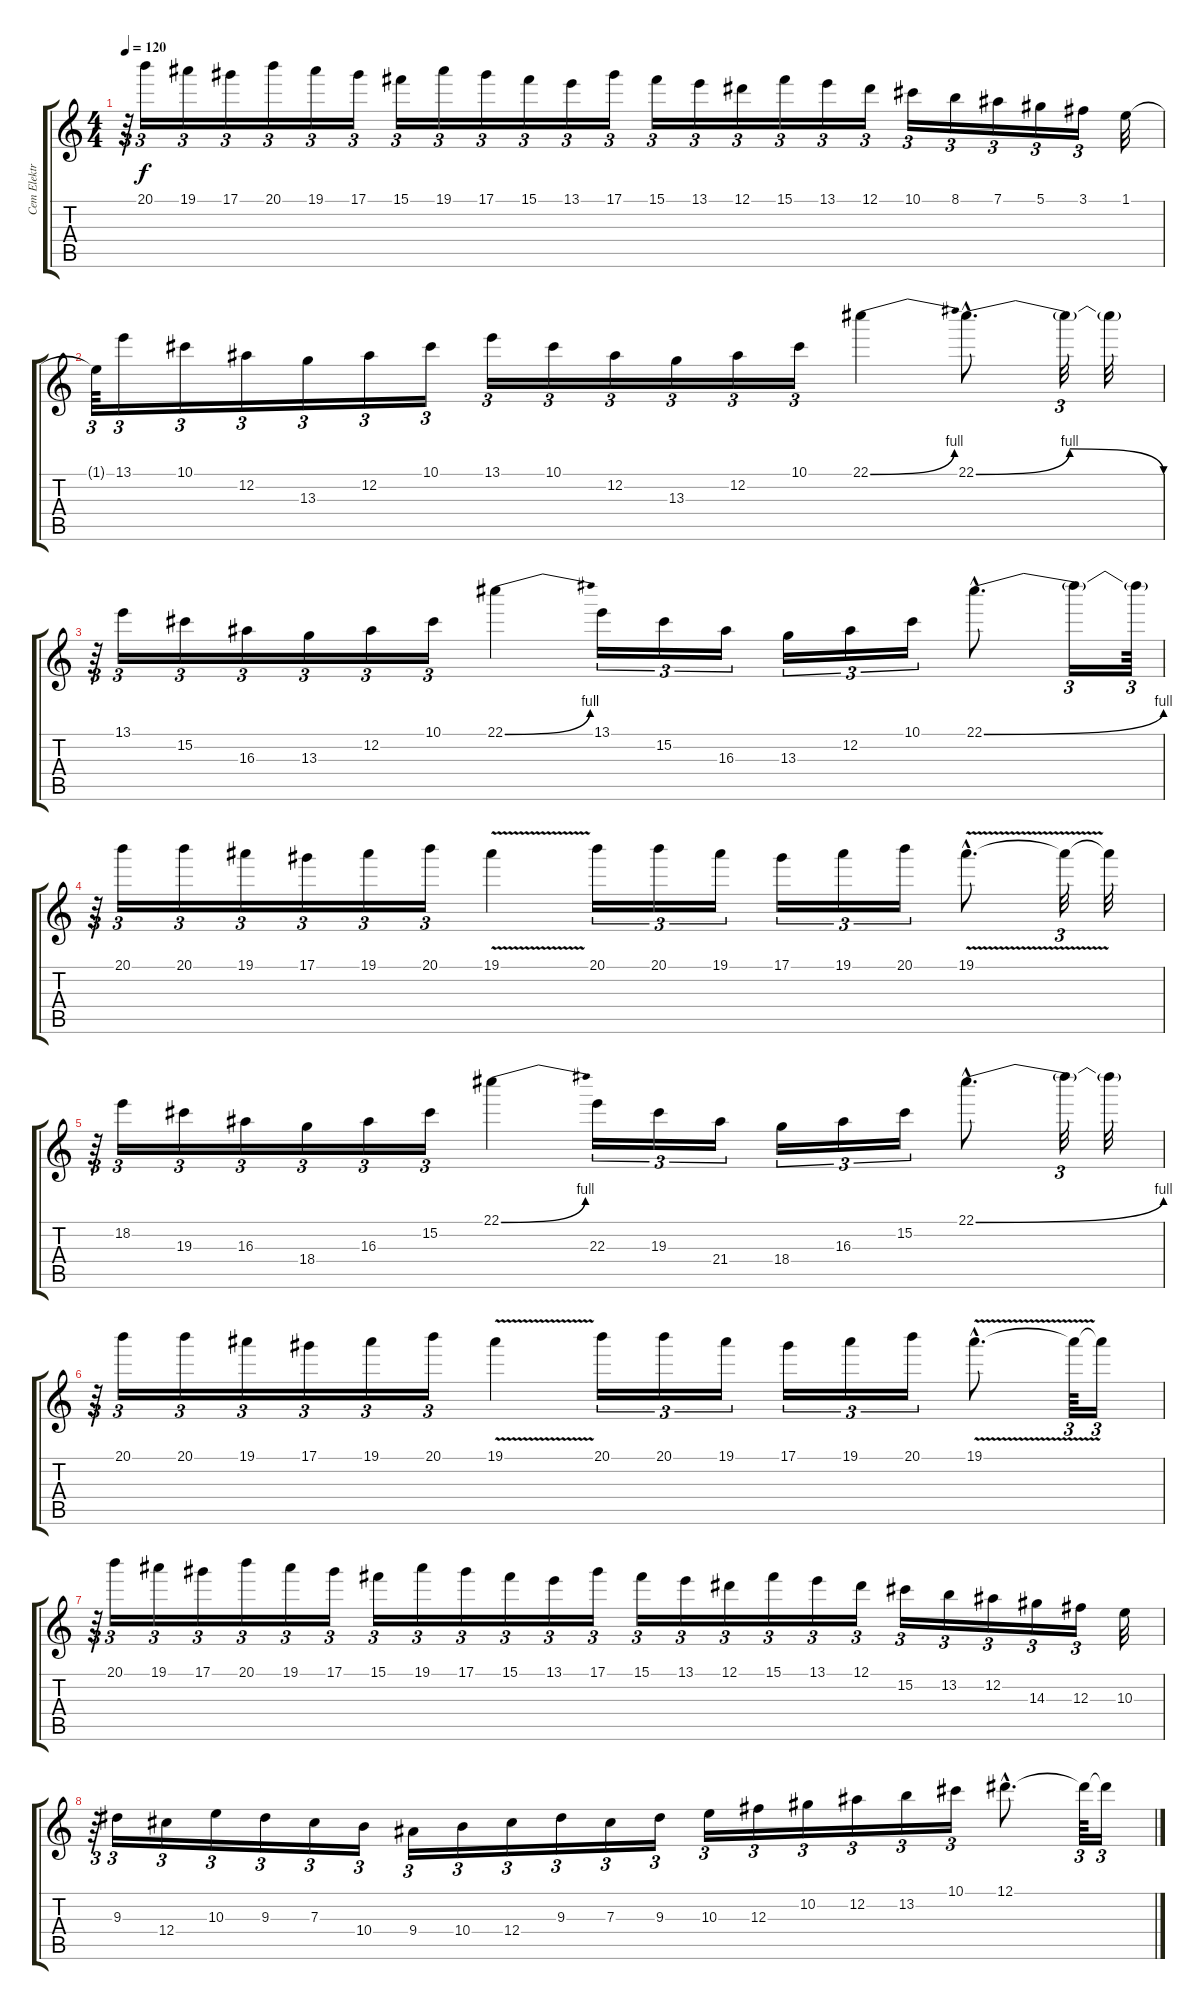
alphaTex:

\track ("Cem Elektro" "Cem Elektr") {instrument overdrivenguitar}
\staff {score tabs}
\tuning (Eb4 Bb3 Gb3 Db3 Ab2 Eb2) {hide}
\ts (4 4)
\tempo 120
\clef g2
\ks c
r.64{tu (3 2) dy f} 20.1.16{tu (3 2)} 19.1.16{tu (3 2)} 17.1.16{tu (3 2)} 20.1.16{tu (3 2)} 19.1.16{tu (3 2)} 17.1.16{tu (3 2)} 15.1.16{tu (3 2)} 19.1.16{tu (3 2)} 17.1.16{tu (3 2)} 15.1.16{tu (3 2)} 13.1.16{tu (3 2)} 17.1.16{tu (3 2)} 15.1.16{tu (3 2)} 13.1.16{tu (3 2)} 12.1.16{tu (3 2)} 15.1.16{tu (3 2)} 13.1.16{tu (3 2)} 12.1.16{tu (3 2)} 10.1.16{tu (3 2)} 8.1.16{tu (3 2)} 7.1.16{tu (3 2)} 5.1.16{tu (3 2)} 3.1.16{tu (3 2)} 1.1.32 |
1.1{t}.64{tu (3 2)} 13.1.16{tu (3 2)} 10.1.16{tu (3 2)} 12.2.16{tu (3 2)} 13.3.16{tu (3 2)} 12.2.16{tu (3 2)} 10.1.16{tu (3 2)} 13.1.16{tu (3 2)} 10.1.16{tu (3 2)} 12.2.16{tu (3 2)} 13.3.16{tu (3 2)} 12.2.16{tu (3 2)} 10.1.16{tu (3 2)} 22.1{be (bend 0 0 60 4)}.4 22.1{be (bendrelease 0 0 30 4 30 4 60 0) hac}.8{d} 22.1{t}.32{tu (3 2)} 22.1{t}.32 |
r.64{tu (3 2)} 13.1.16{tu (3 2)} 15.2.16{tu (3 2)} 16.3.16{tu (3 2)} 13.3.16{tu (3 2)} 12.2.16{tu (3 2)} 10.1.16{tu (3 2)} 22.1{be (bend 0 0 60 4)}.4 13.1.16{tu (3 2)} 15.2.16{tu (3 2)} 16.3.16{tu (3 2)} 13.3.16{tu (3 2)} 12.2.16{tu (3 2)} 10.1.16{tu (3 2)} 22.1{be (bend 0 0 60 4) hac}.8{d} 22.1{t}.16{tu (3 2)} 22.1{t}.64{tu (3 2)} |
r.64{tu (3 2)} 20.1.16{tu (3 2)} 20.1.16{tu (3 2)} 19.1.16{tu (3 2)} 17.1.16{tu (3 2)} 19.1.16{tu (3 2)} 20.1.16{tu (3 2)} 19.1{v}.4 20.1.16{tu (3 2)} 20.1.16{tu (3 2)} 19.1.16{tu (3 2)} 17.1.16{tu (3 2)} 19.1.16{tu (3 2)} 20.1.16{tu (3 2)} 19.1{v hac}.8{d} 19.1{t}.32{tu (3 2)} 19.1{t}.32 |
r.64{tu (3 2)} 18.2.16{tu (3 2)} 19.3.16{tu (3 2)} 16.3.16{tu (3 2)} 18.4.16{tu (3 2)} 16.3.16{tu (3 2)} 15.2.16{tu (3 2)} 22.1{be (bend 0 0 60 4)}.4 22.3.16{tu (3 2)} 19.3.16{tu (3 2)} 21.4.16{tu (3 2)} 18.4.16{tu (3 2)} 16.3.16{tu (3 2)} 15.2.16{tu (3 2)} 22.1{be (bend 0 0 60 4) hac}.8{d} 22.1{t}.32{tu (3 2)} 22.1{t}.32 |
r.64{tu (3 2)} 20.1.16{tu (3 2)} 20.1.16{tu (3 2)} 19.1.16{tu (3 2)} 17.1.16{tu (3 2)} 19.1.16{tu (3 2)} 20.1.16{tu (3 2)} 19.1{v}.4 20.1.16{tu (3 2)} 20.1.16{tu (3 2)} 19.1.16{tu (3 2)} 17.1.16{tu (3 2)} 19.1.16{tu (3 2)} 20.1.16{tu (3 2)} 19.1{v hac}.8{d} 19.1{t}.64{tu (3 2)} 19.1{t}.16{tu (3 2)} |
r.64{tu (3 2)} 20.1.16{tu (3 2)} 19.1.16{tu (3 2)} 17.1.16{tu (3 2)} 20.1.16{tu (3 2)} 19.1.16{tu (3 2)} 17.1.16{tu (3 2)} 15.1.16{tu (3 2)} 19.1.16{tu (3 2)} 17.1.16{tu (3 2)} 15.1.16{tu (3 2)} 13.1.16{tu (3 2)} 17.1.16{tu (3 2)} 15.1.16{tu (3 2)} 13.1.16{tu (3 2)} 12.1.16{tu (3 2)} 15.1.16{tu (3 2)} 13.1.16{tu (3 2)} 12.1.16{tu (3 2)} 15.2.16{tu (3 2)} 13.2.16{tu (3 2)} 12.2.16{tu (3 2)} 14.3.16{tu (3 2)} 12.3.16{tu (3 2)} 10.3.32 |
r.64{tu (3 2)} 9.3.16{tu (3 2)} 12.4.16{tu (3 2)} 10.3.16{tu (3 2)} 9.3.16{tu (3 2)} 7.3.16{tu (3 2)} 10.4.16{tu (3 2)} 9.4.16{tu (3 2)} 10.4.16{tu (3 2)} 12.4.16{tu (3 2)} 9.3.16{tu (3 2)} 7.3.16{tu (3 2)} 9.3.16{tu (3 2)} 10.3.16{tu (3 2)} 12.3.16{tu (3 2)} 10.2.16{tu (3 2)} 12.2.16{tu (3 2)} 13.2.16{tu (3 2)} 10.1.16{tu (3 2)} 12.1{hac}.8{d} 12.1{t}.64{tu (3 2)} 12.1{t}.16{tu (3 2)}
